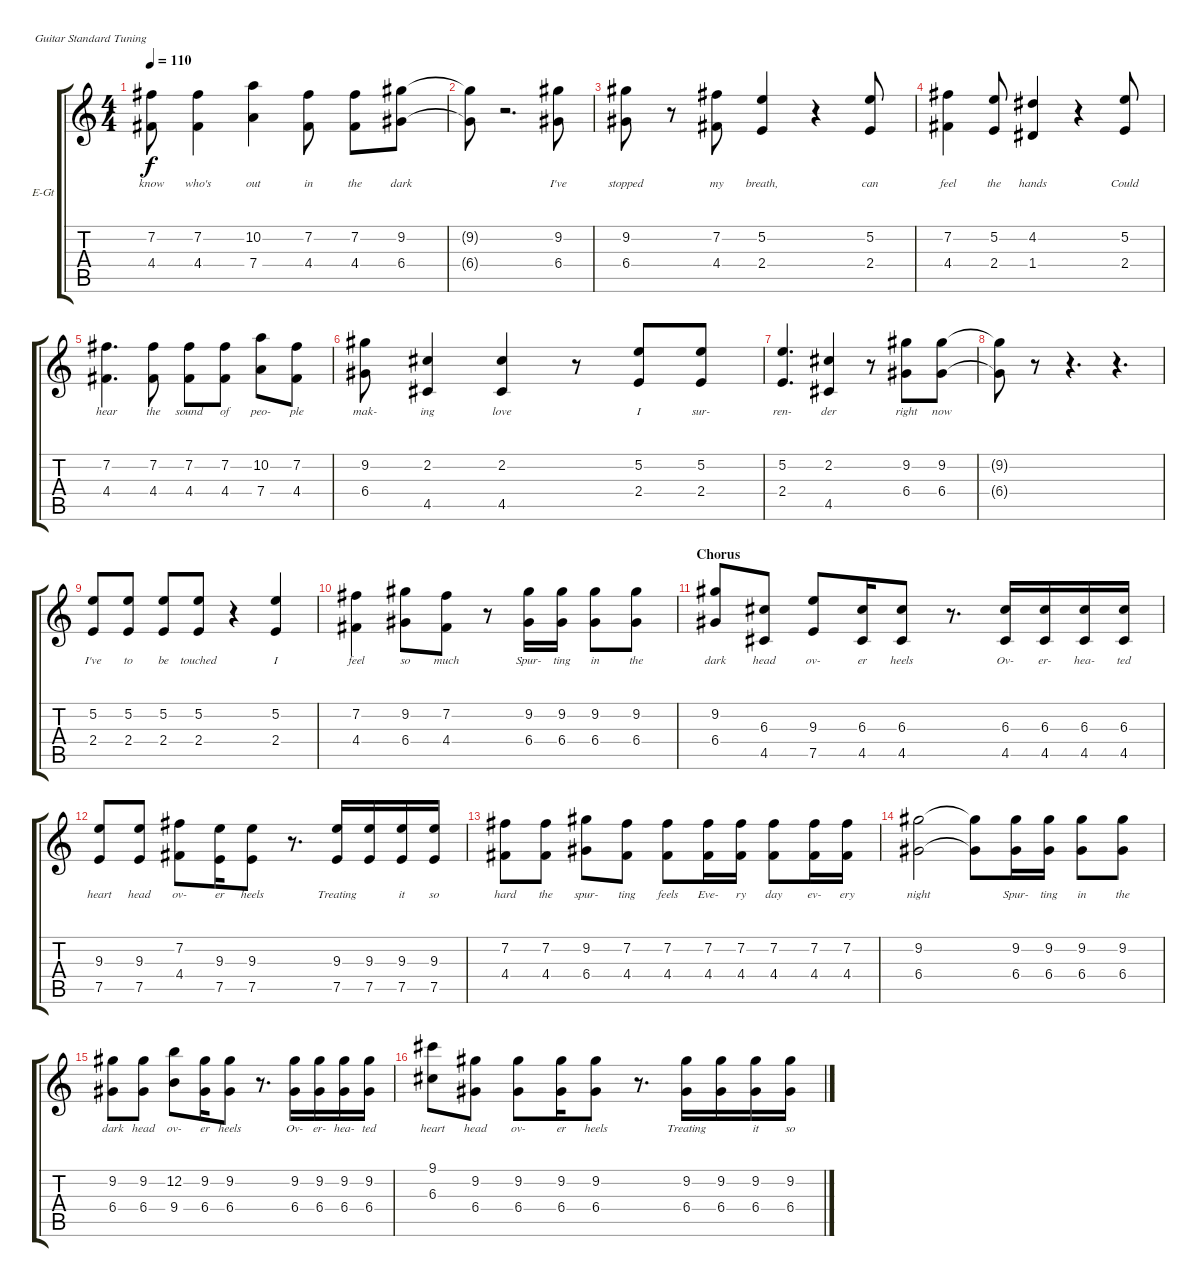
\defaultSystemsLayout 4
\bracketExtendMode groupsimilarinstruments
\firstSystemTrackNameOrientation horizontal
\otherSystemsTrackNameOrientation horizontal
\track ("Vocals" "E-Gt") {instrument distortionguitar}
\staff {score tabs}
\tuning (E4 B3 G3 D3 A2 E2)
\ts (4 4)
\tempo 110
\clef g2
\scale
0.333333
\ks c
(7.2 4.4).8{lyrics (0 "know") lyrics (1 "") lyrics (2 "") lyrics (3 "") lyrics (4 "") dy f} (7.2 4.4).4{lyrics (0 "who's") lyrics (1 "") lyrics (2 "") lyrics (3 "") lyrics (4 "")} (10.2 7.4).4{lyrics (0 "out") lyrics (1 "") lyrics (2 "") lyrics (3 "") lyrics (4 "")} (7.2 4.4).8{lyrics (0 "in") lyrics (1 "") lyrics (2 "") lyrics (3 "") lyrics (4 "")} (7.2 4.4).8{lyrics (0 "the") lyrics (1 "") lyrics (2 "") lyrics (3 "") lyrics (4 "")} (9.2 6.4).8{lyrics (0 "dark") lyrics (1 "") lyrics (2 "") lyrics (3 "") lyrics (4 "")} |
\scale
0.333333 (9.2{t} 6.4{t}).8{lyrics (0 "") lyrics (1 "") lyrics (2 "") lyrics (3 "") lyrics (4 "")} r.2{d} (9.2 6.4).8{lyrics (0 "I've") lyrics (1 "") lyrics (2 "") lyrics (3 "") lyrics (4 "")} |
\scale
0.333333 (9.2 6.4).8{lyrics (0 "stopped") lyrics (1 "") lyrics (2 "") lyrics (3 "") lyrics (4 "")} r.8 (7.2 4.4).8{lyrics (0 "my") lyrics (1 "") lyrics (2 "") lyrics (3 "") lyrics (4 "")} (5.2 2.4).4{lyrics (0 "breath,") lyrics (1 "") lyrics (2 "") lyrics (3 "") lyrics (4 "")} r.4 (5.2 2.4).8{lyrics (0 "can") lyrics (1 "") lyrics (2 "") lyrics (3 "") lyrics (4 "")} |
\scale
0.333333 (7.2 4.4).4{lyrics (0 "feel") lyrics (1 "") lyrics (2 "") lyrics (3 "") lyrics (4 "")} (5.2 2.4).8{lyrics (0 "the") lyrics (1 "") lyrics (2 "") lyrics (3 "") lyrics (4 "")} (4.2 1.4).4{lyrics (0 "hands") lyrics (1 "") lyrics (2 "") lyrics (3 "") lyrics (4 "")} r.4 (5.2 2.4).8{lyrics (0 "Could") lyrics (1 "") lyrics (2 "") lyrics (3 "") lyrics (4 "")} |
\scale
0.333333 (7.2 4.4).4{d lyrics (0 "hear") lyrics (1 "") lyrics (2 "") lyrics (3 "") lyrics (4 "")} (7.2 4.4).8{lyrics (0 "the") lyrics (1 "") lyrics (2 "") lyrics (3 "") lyrics (4 "")} (7.2 4.4).8{lyrics (0 "sound") lyrics (1 "") lyrics (2 "") lyrics (3 "") lyrics (4 "")} (7.2 4.4).8{lyrics (0 "of") lyrics (1 "") lyrics (2 "") lyrics (3 "") lyrics (4 "")} (10.2 7.4).8{lyrics (0 "peo-") lyrics (1 "") lyrics (2 "") lyrics (3 "") lyrics (4 "")} (7.2 4.4).8{lyrics (0 "ple") lyrics (1 "") lyrics (2 "") lyrics (3 "") lyrics (4 "")} |
\scale
0.333333 (9.2 6.4).8{lyrics (0 "mak-") lyrics (1 "") lyrics (2 "") lyrics (3 "") lyrics (4 "")} (2.2 4.5).4{lyrics (0 "ing") lyrics (1 "") lyrics (2 "") lyrics (3 "") lyrics (4 "")} (2.2 4.5).4{lyrics (0 "love") lyrics (1 "") lyrics (2 "") lyrics (3 "") lyrics (4 "")} r.8 (5.2 2.4).8{lyrics (0 "I") lyrics (1 "") lyrics (2 "") lyrics (3 "") lyrics (4 "")} (5.2 2.4).8{lyrics (0 "sur-") lyrics (1 "") lyrics (2 "") lyrics (3 "") lyrics (4 "")} |
\scale
0.333333 (5.2 2.4).4{d lyrics (0 "ren-") lyrics (1 "") lyrics (2 "") lyrics (3 "") lyrics (4 "")} (2.2 4.5).4{lyrics (0 "der") lyrics (1 "") lyrics (2 "") lyrics (3 "") lyrics (4 "")} r.8 (9.2 6.4).8{lyrics (0 "right") lyrics (1 "") lyrics (2 "") lyrics (3 "") lyrics (4 "")} (9.2 6.4).8{lyrics (0 "now") lyrics (1 "") lyrics (2 "") lyrics (3 "") lyrics (4 "")} |
\scale
0.333333 (6.4{t} 9.2{t}).8{lyrics (0 "") lyrics (1 "") lyrics (2 "") lyrics (3 "") lyrics (4 "")} r.8{lyrics (0 "") lyrics (1 "") lyrics (2 "") lyrics (3 "") lyrics (4 "")} r.4{d lyrics (0 "") lyrics (1 "") lyrics (2 "") lyrics (3 "") lyrics (4 "")} r.4{d} |
\scale
0.333333 (5.2 2.4).8{lyrics (0 "I've") lyrics (1 "") lyrics (2 "") lyrics (3 "") lyrics (4 "")} (5.2 2.4).8{lyrics (0 "to") lyrics (1 "") lyrics (2 "") lyrics (3 "") lyrics (4 "")} (5.2 2.4).8{lyrics (0 "be") lyrics (1 "") lyrics (2 "") lyrics (3 "") lyrics (4 "")} (2.4 5.2).8{lyrics (0 "touched") lyrics (1 "") lyrics (2 "") lyrics (3 "") lyrics (4 "")} r.4 (2.4 5.2).4{lyrics (0 "I") lyrics (1 "") lyrics (2 "") lyrics (3 "") lyrics (4 "")} |
\scale
0.333333 (7.2 4.4).4{lyrics (0 "feel") lyrics (1 "") lyrics (2 "") lyrics (3 "") lyrics (4 "")} (9.2 6.4).8{lyrics (0 "so") lyrics (1 "") lyrics (2 "") lyrics (3 "") lyrics (4 "")} (7.2 4.4).8{lyrics (0 "much") lyrics (1 "") lyrics (2 "") lyrics (3 "") lyrics (4 "")} r.8 (9.2 6.4).16{lyrics (0 "Spur-") lyrics (1 "") lyrics (2 "") lyrics (3 "") lyrics (4 "")} (9.2 6.4).16{lyrics (0 "ting") lyrics (1 "") lyrics (2 "") lyrics (3 "") lyrics (4 "")} (9.2 6.4).8{lyrics (0 "in") lyrics (1 "") lyrics (2 "") lyrics (3 "") lyrics (4 "")} (9.2 6.4).8{lyrics (0 "the") lyrics (1 "") lyrics (2 "") lyrics (3 "") lyrics (4 "")} |
\section ("" "Chorus")
\scale
0.333333 (9.2 6.4).8{lyrics (0 "dark") lyrics (1 "") lyrics (2 "") lyrics (3 "") lyrics (4 "")} (6.3 4.5).8{lyrics (0 "head") lyrics (1 "") lyrics (2 "") lyrics (3 "") lyrics (4 "")} (9.3 7.5).8{lyrics (0 "ov-") lyrics (1 "") lyrics (2 "") lyrics (3 "") lyrics (4 "")} (6.3 4.5).16{lyrics (0 "er") lyrics (1 "") lyrics (2 "") lyrics (3 "") lyrics (4 "")} (6.3 4.5).8{lyrics (0 "heels") lyrics (1 "") lyrics (2 "") lyrics (3 "") lyrics (4 "")} r.8{d} (6.3 4.5).16{lyrics (0 "Ov-") lyrics (1 "") lyrics (2 "") lyrics (3 "") lyrics (4 "")} (6.3 4.5).16{lyrics (0 "er-") lyrics (1 "") lyrics (2 "") lyrics (3 "") lyrics (4 "")} (6.3 4.5).16{lyrics (0 "hea-") lyrics (1 "") lyrics (2 "") lyrics (3 "") lyrics (4 "")} (6.3 4.5).16{lyrics (0 "ted") lyrics (1 "") lyrics (2 "") lyrics (3 "") lyrics (4 "")} |
\scale
0.333333 (9.3 7.5).8{lyrics (0 "heart") lyrics (1 "") lyrics (2 "") lyrics (3 "") lyrics (4 "")} (9.3 7.5).8{lyrics (0 "head") lyrics (1 "") lyrics (2 "") lyrics (3 "") lyrics (4 "")} (7.2 4.4).8{lyrics (0 "ov-") lyrics (1 "") lyrics (2 "") lyrics (3 "") lyrics (4 "")} (9.3 7.5).16{lyrics (0 "er") lyrics (1 "") lyrics (2 "") lyrics (3 "") lyrics (4 "")} (9.3 7.5).8{lyrics (0 "heels") lyrics (1 "") lyrics (2 "") lyrics (3 "") lyrics (4 "")} r.8{d} (9.3 7.5).16{lyrics (0 "Treating") lyrics (1 "") lyrics (2 "") lyrics (3 "") lyrics (4 "")} (9.3 7.5).16{lyrics (0 "") lyrics (1 "") lyrics (2 "") lyrics (3 "") lyrics (4 "")} (9.3 7.5).16{lyrics (0 "it") lyrics (1 "") lyrics (2 "") lyrics (3 "") lyrics (4 "")} (9.3 7.5).16{lyrics (0 "so") lyrics (1 "") lyrics (2 "") lyrics (3 "") lyrics (4 "")} |
\scale
0.333333 (7.2 4.4).8{lyrics (0 "hard") lyrics (1 "") lyrics (2 "") lyrics (3 "") lyrics (4 "")} (7.2 4.4).8{lyrics (0 "the") lyrics (1 "") lyrics (2 "") lyrics (3 "") lyrics (4 "")} (9.2 6.4).8{lyrics (0 "spur-") lyrics (1 "") lyrics (2 "") lyrics (3 "") lyrics (4 "")} (7.2 4.4).8{lyrics (0 "ting") lyrics (1 "") lyrics (2 "") lyrics (3 "") lyrics (4 "")} (7.2 4.4).8{lyrics (0 "feels") lyrics (1 "") lyrics (2 "") lyrics (3 "") lyrics (4 "")} (7.2 4.4).16{lyrics (0 "Eve-") lyrics (1 "") lyrics (2 "") lyrics (3 "") lyrics (4 "")} (7.2 4.4).16{lyrics (0 "ry") lyrics (1 "") lyrics (2 "") lyrics (3 "") lyrics (4 "")} (7.2 4.4).8{lyrics (0 "day") lyrics (1 "") lyrics (2 "") lyrics (3 "") lyrics (4 "")} (7.2 4.4).16{lyrics (0 "ev-") lyrics (1 "") lyrics (2 "") lyrics (3 "") lyrics (4 "")} (7.2 4.4).16{lyrics (0 "ery") lyrics (1 "") lyrics (2 "") lyrics (3 "") lyrics (4 "")} |
\scale
0.333333 (9.2 6.4).2{lyrics (0 "night") lyrics (1 "") lyrics (2 "") lyrics (3 "") lyrics (4 "")} (9.2{t} 6.4{t}).8{lyrics (0 "") lyrics (1 "") lyrics (2 "") lyrics (3 "") lyrics (4 "")} (9.2 6.4).16{lyrics (0 "Spur-") lyrics (1 "") lyrics (2 "") lyrics (3 "") lyrics (4 "")} (9.2 6.4).16{lyrics (0 "ting") lyrics (1 "") lyrics (2 "") lyrics (3 "") lyrics (4 "")} (9.2 6.4).8{lyrics (0 "in") lyrics (1 "") lyrics (2 "") lyrics (3 "") lyrics (4 "")} (9.2 6.4).8{lyrics (0 "the") lyrics (1 "") lyrics (2 "") lyrics (3 "") lyrics (4 "")} |
\scale
0.333333 (9.2 6.4).8{lyrics (0 "dark") lyrics (1 "") lyrics (2 "") lyrics (3 "") lyrics (4 "")} (9.2 6.4).8{lyrics (0 "head") lyrics (1 "") lyrics (2 "") lyrics (3 "") lyrics (4 "")} (12.2 9.4).8{lyrics (0 "ov-") lyrics (1 "") lyrics (2 "") lyrics (3 "") lyrics (4 "")} (9.2 6.4).16{lyrics (0 "er") lyrics (1 "") lyrics (2 "") lyrics (3 "") lyrics (4 "")} (9.2 6.4).8{lyrics (0 "heels") lyrics (1 "") lyrics (2 "") lyrics (3 "") lyrics (4 "")} r.8{d} (9.2 6.4).16{lyrics (0 "Ov-") lyrics (1 "") lyrics (2 "") lyrics (3 "") lyrics (4 "")} (9.2 6.4).16{lyrics (0 "er-") lyrics (1 "") lyrics (2 "") lyrics (3 "") lyrics (4 "")} (9.2 6.4).16{lyrics (0 "hea-") lyrics (1 "") lyrics (2 "") lyrics (3 "") lyrics (4 "")} (9.2 6.4).16{lyrics (0 "ted") lyrics (1 "") lyrics (2 "") lyrics (3 "") lyrics (4 "")} |
\scale
0.333333 (9.1 6.3).8{lyrics (0 "heart") lyrics (1 "") lyrics (2 "") lyrics (3 "") lyrics (4 "")} (9.2 6.4).8{lyrics (0 "head") lyrics (1 "") lyrics (2 "") lyrics (3 "") lyrics (4 "")} (9.2 6.4).8{lyrics (0 "ov-") lyrics (1 "") lyrics (2 "") lyrics (3 "") lyrics (4 "")} (9.2 6.4).16{lyrics (0 "er") lyrics (1 "") lyrics (2 "") lyrics (3 "") lyrics (4 "")} (9.2 6.4).8{lyrics (0 "heels") lyrics (1 "") lyrics (2 "") lyrics (3 "") lyrics (4 "")} r.8{d} (9.2 6.4).16{lyrics (0 "Treating") lyrics (1 "") lyrics (2 "") lyrics (3 "") lyrics (4 "")} (9.2 6.4).16{lyrics (0 "") lyrics (1 "") lyrics (2 "") lyrics (3 "") lyrics (4 "")} (9.2 6.4).16{lyrics (0 "it") lyrics (1 "") lyrics (2 "") lyrics (3 "") lyrics (4 "")} (9.2 6.4).16{lyrics (0 "so") lyrics (1 "") lyrics (2 "") lyrics (3 "") lyrics (4 "")}
